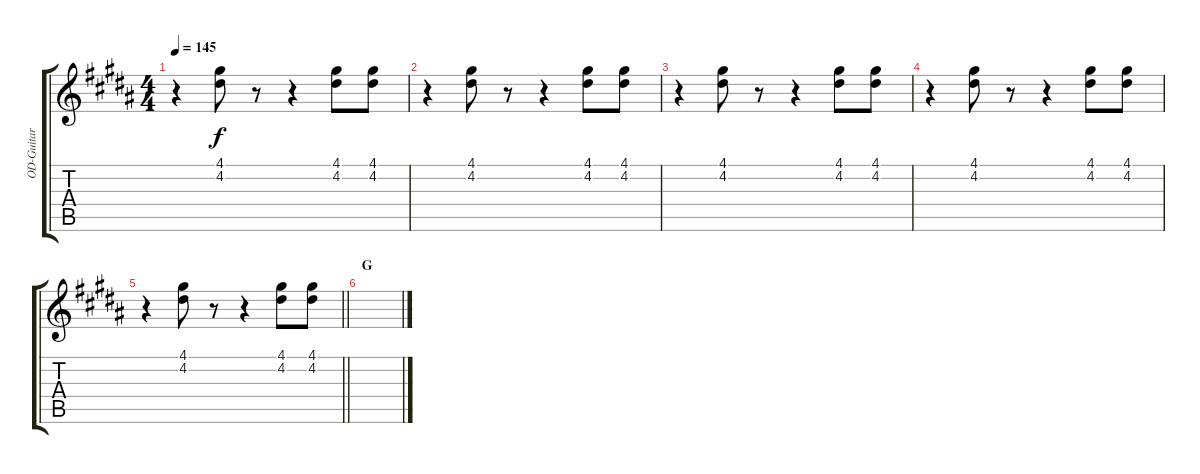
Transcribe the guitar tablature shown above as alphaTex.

\track ("OD-Guitar" "OD-Guitar") {instrument overdrivenguitar}
\staff {score tabs}
\tuning (E4 B3 G3 D3 A2 E2) {hide}
\ts (4 4)
\tempo 145
\clef g2
\ks b
r.4{dy f} (4.1 4.2).8 r.8 r.4 (4.1 4.2).8 (4.1 4.2).8 |
r.4 (4.1 4.2).8 r.8 r.4 (4.1 4.2).8 (4.1 4.2).8 |
r.4 (4.1 4.2).8 r.8 r.4 (4.1 4.2).8 (4.1 4.2).8 |
r.4 (4.1 4.2).8 r.8 r.4 (4.1 4.2).8 (4.1 4.2).8 |
\barLineRight lightlight
r.4 (4.1 4.2).8 r.8 r.4 (4.1 4.2).8 (4.1 4.2).8 |
\section ("" "G")
